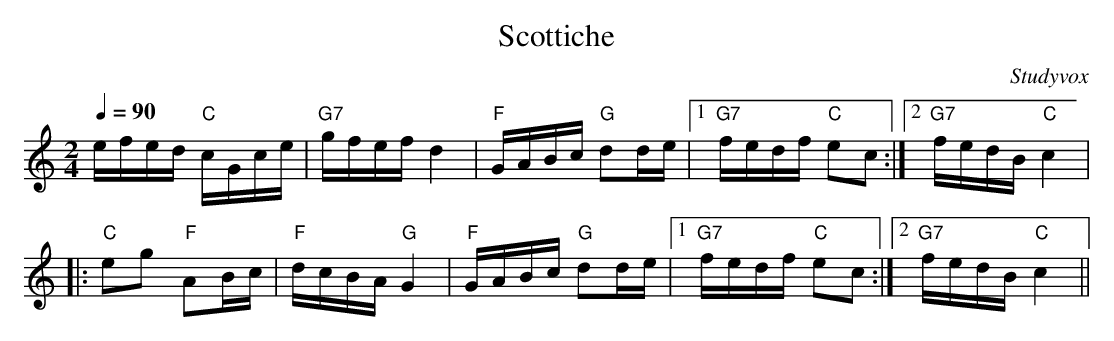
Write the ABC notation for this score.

X:1
T:Scottiche
O:Studyvox
M:2/4
L:1/16
Q:1/4=90
K:C
efed "C"cGce|"G7"gfef d4|"F"GABc "G"d2de|1"G7"fedf "C"e2c2:|2"G7"fedB "C"c4|
|:"C"e2g2 "F"A2Bc|"F"dcBA "G"G4|"F"GABc "G"d2de|1"G7"fedf "C"e2c2:|2"G7"fedB "C"c4||
